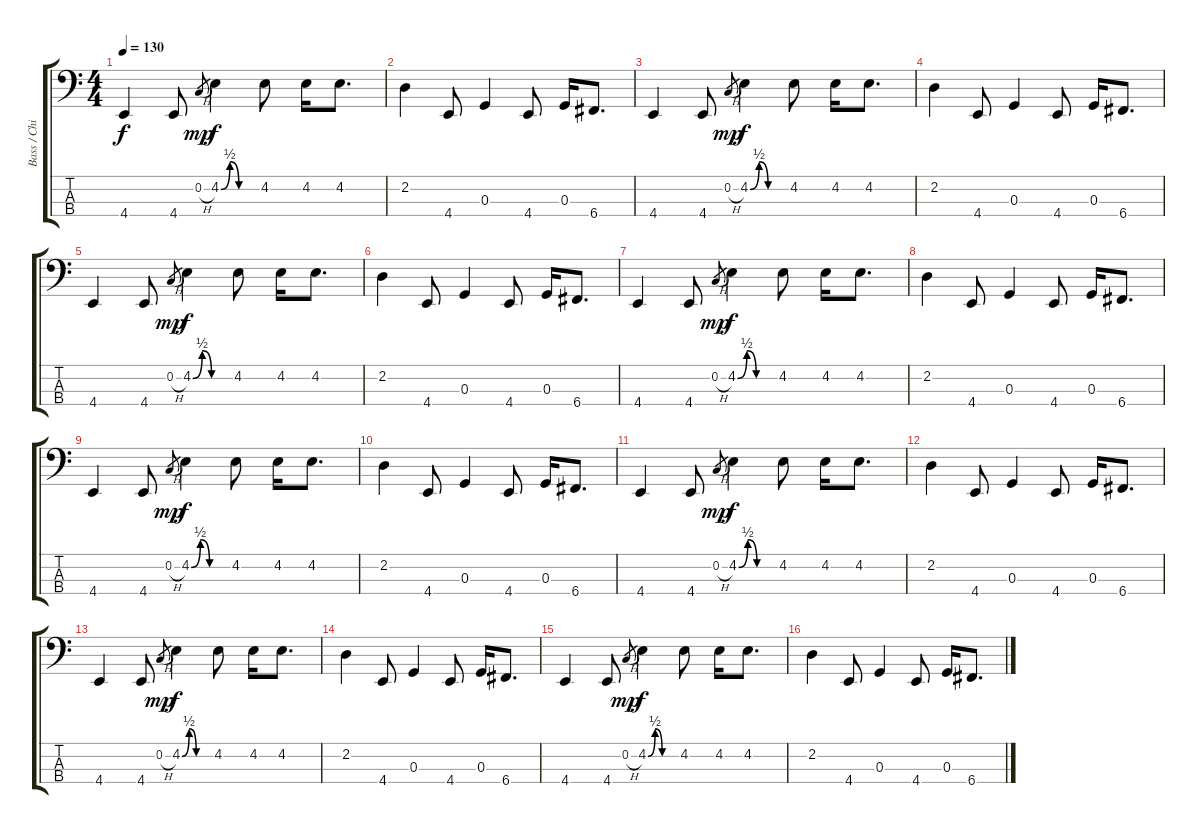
\track ("Bass / Chi Cheng" "Bass / Chi") {instrument electricbassfinger}
\staff {score tabs}
\tuning (F2 C2 G1 C1) {hide}
\ts (4 4)
\tempo 130
\clef f4
\ks c
4.4.4{dy f} 4.4.8 0.2{h}.8{gr dy mp} 4.2{be (custom 0 0 15 2 30 0 60 0)}.4{dy f} 4.2.8 4.2.16 4.2.8{d} |
2.2.4 4.4.8 0.3.4 4.4.8 0.3.16 6.4.8{d} |
4.4.4 4.4.8 0.2{h}.8{gr dy mp} 4.2{be (custom 0 0 15 2 30 0 60 0)}.4{dy f} 4.2.8 4.2.16 4.2.8{d} |
2.2.4 4.4.8 0.3.4 4.4.8 0.3.16 6.4.8{d} |
4.4.4 4.4.8 0.2{h}.8{gr dy mp} 4.2{be (custom 0 0 15 2 30 0 60 0)}.4{dy f} 4.2.8 4.2.16 4.2.8{d} |
2.2.4 4.4.8 0.3.4 4.4.8 0.3.16 6.4.8{d} |
4.4.4 4.4.8 0.2{h}.8{gr dy mp} 4.2{be (custom 0 0 15 2 30 0 60 0)}.4{dy f} 4.2.8 4.2.16 4.2.8{d} |
2.2.4 4.4.8 0.3.4 4.4.8 0.3.16 6.4.8{d} |
4.4.4 4.4.8 0.2{h}.8{gr dy mp} 4.2{be (custom 0 0 15 2 30 0 60 0)}.4{dy f} 4.2.8 4.2.16 4.2.8{d} |
2.2.4 4.4.8 0.3.4 4.4.8 0.3.16 6.4.8{d} |
4.4.4 4.4.8 0.2{h}.8{gr dy mp} 4.2{be (custom 0 0 15 2 30 0 60 0)}.4{dy f} 4.2.8 4.2.16 4.2.8{d} |
2.2.4 4.4.8 0.3.4 4.4.8 0.3.16 6.4.8{d} |
4.4.4 4.4.8 0.2{h}.8{gr dy mp} 4.2{be (custom 0 0 15 2 30 0 60 0)}.4{dy f} 4.2.8 4.2.16 4.2.8{d} |
2.2.4 4.4.8 0.3.4 4.4.8 0.3.16 6.4.8{d} |
4.4.4 4.4.8 0.2{h}.8{gr dy mp} 4.2{be (custom 0 0 15 2 30 0 60 0)}.4{dy f} 4.2.8 4.2.16 4.2.8{d} |
2.2.4 4.4.8 0.3.4 4.4.8 0.3.16 6.4.8{d}
